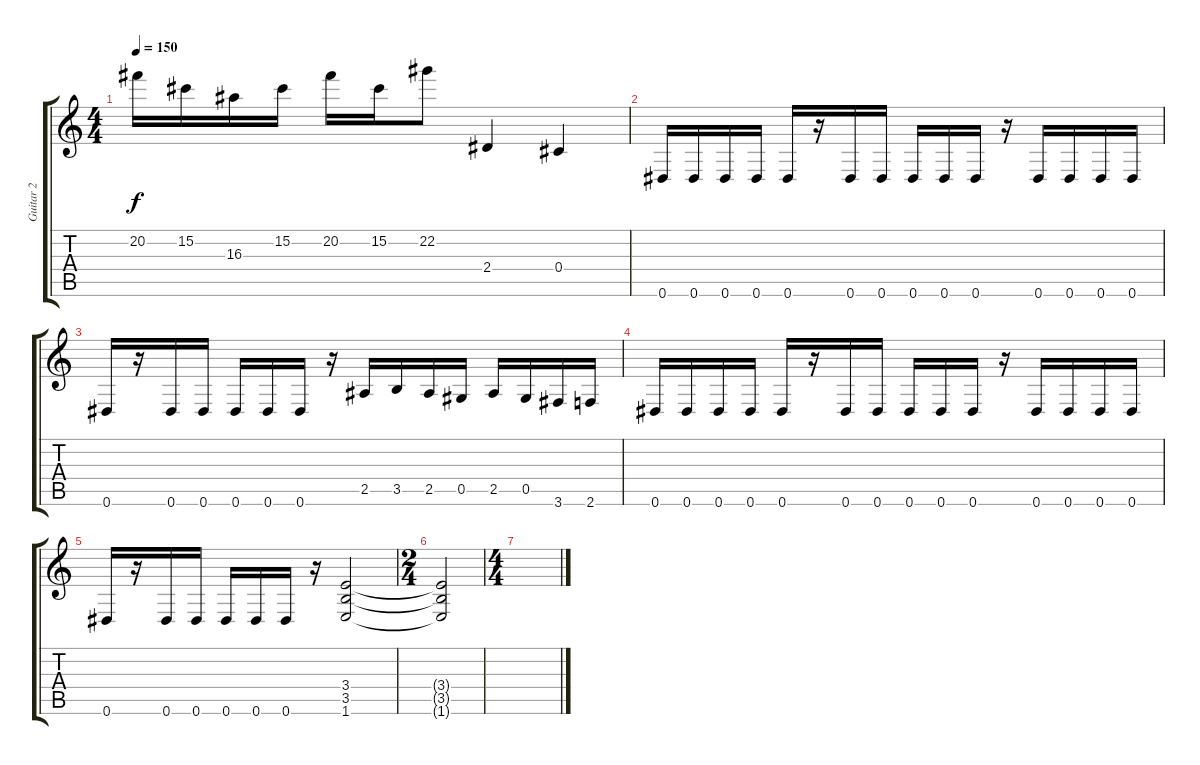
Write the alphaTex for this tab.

\track ("Guitar 2" "Guitar 2") {instrument distortionguitar}
\staff {score tabs}
\tuning (Eb4 Bb3 Gb3 Db3 Ab2 Eb2) {hide}
\ts (4 4)
\tempo 150
\clef g2
\ks c
20.2.16{dy f} 15.2.16 16.3.16 15.2.16 20.2.16 15.2.16 22.2.8 2.4.4 0.4.4 |
0.6.16 0.6.16 0.6.16 0.6.16 0.6.16 r.16 0.6.16 0.6.16 0.6.16 0.6.16 0.6.16 r.16 0.6.16 0.6.16 0.6.16 0.6.16 |
0.6.16 r.16 0.6.16 0.6.16 0.6.16 0.6.16 0.6.16 r.16 2.5.16 3.5.16 2.5.16 0.5.16 2.5.16 0.5.16 3.6.16 2.6.16 |
0.6.16 0.6.16 0.6.16 0.6.16 0.6.16 r.16 0.6.16 0.6.16 0.6.16 0.6.16 0.6.16 r.16 0.6.16 0.6.16 0.6.16 0.6.16 |
0.6.16 r.16 0.6.16 0.6.16 0.6.16 0.6.16 0.6.16 r.16 (3.4 3.5 1.6).2 |
\ts (2 4)
(3.4{t} 3.5{t} 1.6{t}).2 |
\ts (4 4)
